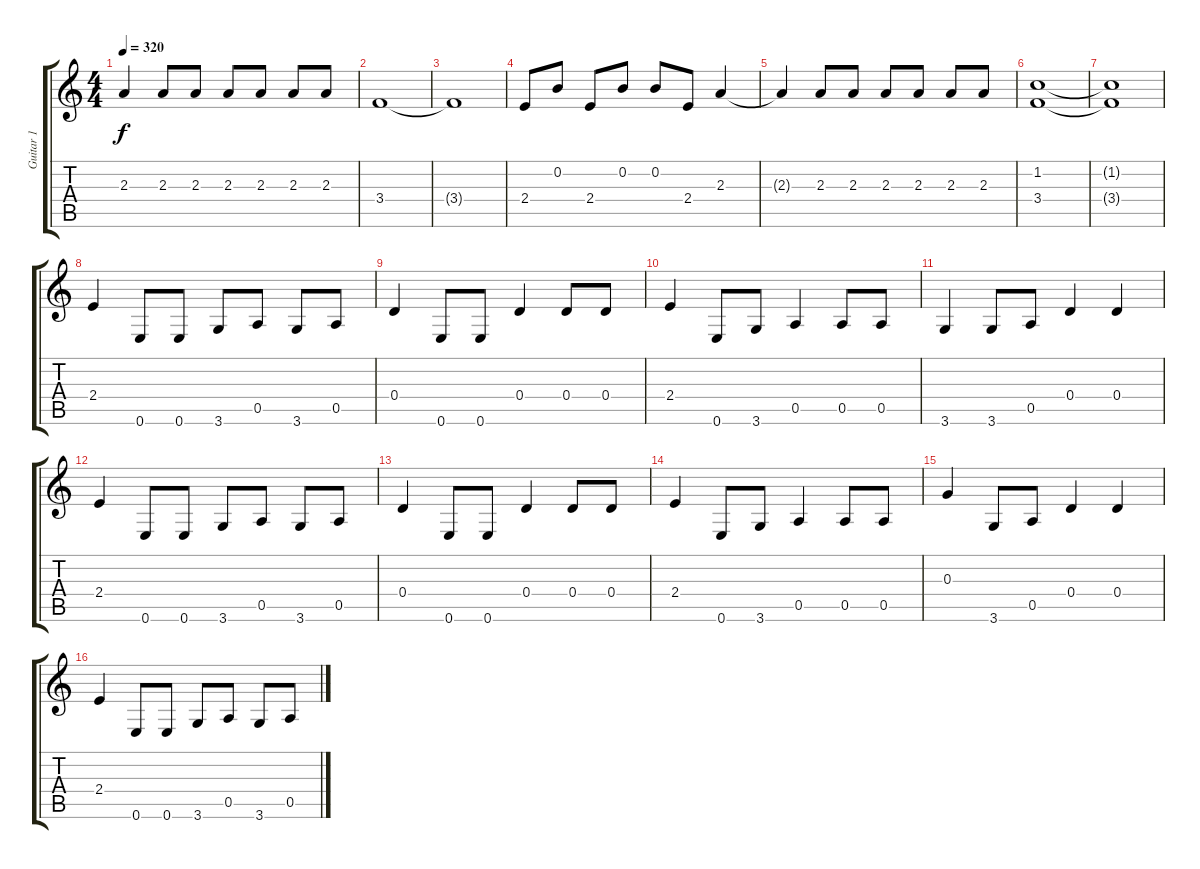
\track ("Guitar 1" "Guitar 1") {instrument distortionguitar}
\staff {score tabs}
\tuning (E4 B3 G3 D3 A2 E2) {hide}
\ts (4 4)
\tempo 320
\clef g2
\ks c
2.3{t}.4{dy f} 2.3.8 2.3.8 2.3.8 2.3.8 2.3.8 2.3.8 |
3.4.1 |
3.4{t}.1 |
2.4.8 0.2.8 2.4.8 0.2.8 0.2.8 2.4.8 2.3.4 |
2.3{t}.4 2.3.8 2.3.8 2.3.8 2.3.8 2.3.8 2.3.8 |
(1.2 3.4).1 |
(1.2{t} 3.4{t}).1 |
2.4.4 0.6.8 0.6.8 3.6.8 0.5.8 3.6.8 0.5.8 |
0.4.4 0.6.8 0.6.8 0.4.4 0.4.8 0.4.8 |
2.4.4 0.6.8 3.6.8 0.5.4 0.5.8 0.5.8 |
3.6.4 3.6.8 0.5.8 0.4.4 0.4.4 |
2.4.4 0.6.8 0.6.8 3.6.8 0.5.8 3.6.8 0.5.8 |
0.4.4 0.6.8 0.6.8 0.4.4 0.4.8 0.4.8 |
2.4.4 0.6.8 3.6.8 0.5.4 0.5.8 0.5.8 |
0.3.4 3.6.8 0.5.8 0.4.4 0.4.4 |
2.4.4 0.6.8 0.6.8 3.6.8 0.5.8 3.6.8 0.5.8
